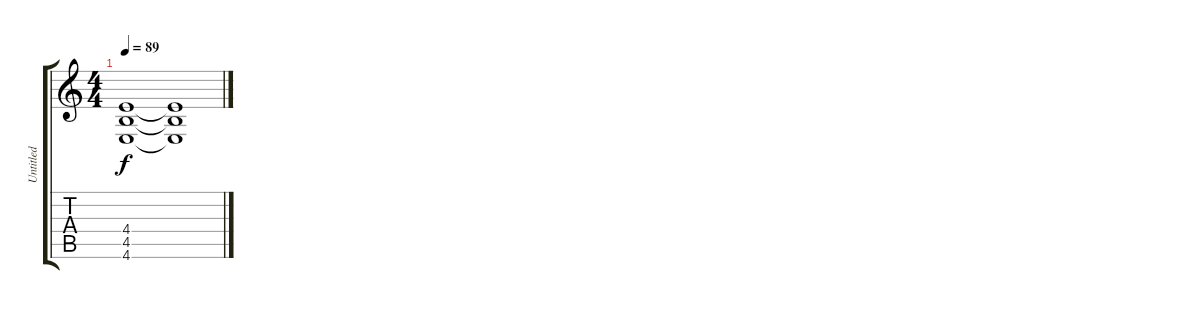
\track ("Untitled" "Untitled") {instrument distortionguitar}
\staff {score tabs}
\tuning (D4 A3 F3 C3 G2 C2) {hide}
\ts (4 4)
\tempo 89
\clef g2
\ks c
(4.4{t} 4.5{t} 4.6{t}).1{dy f} (4.4{t} 4.5{t} 4.6{t}).1
